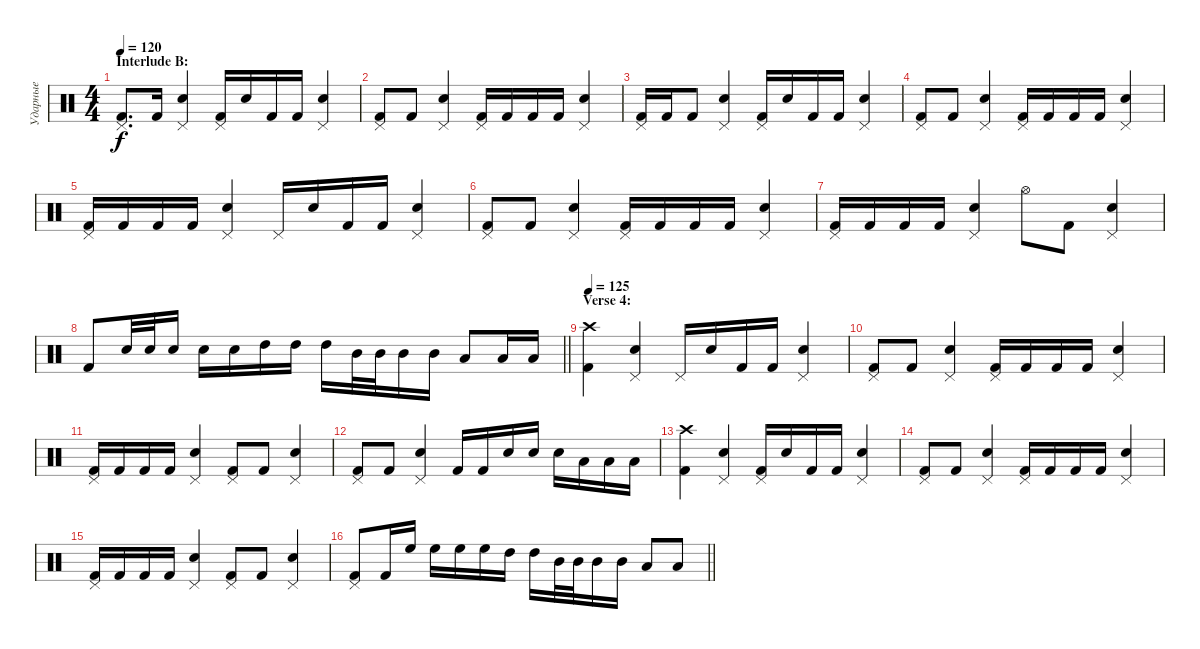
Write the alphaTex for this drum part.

\track ("Ударные" "Ударные") {instrument percussion}
\staff {score}
\articulation defaults
\ts (4 4)
\section ("" "Interlude B:")
\tempo 120
\clef neutral
\ks c
("Pedal Hi-Hat (hit)" "Kick (hit) 2").8{d dy f} "Kick (hit) 2".16 ("Pedal Hi-Hat (hit)" "Electric Snare (hit)").4 ("Pedal Hi-Hat (hit)" "Kick (hit) 2").16 "Electric Snare (hit)".16 "Kick (hit) 2".16 "Kick (hit) 2".16 ("Pedal Hi-Hat (hit)" "Electric Snare (hit)").4 |
("Pedal Hi-Hat (hit)" "Kick (hit) 2").8 "Kick (hit) 2".8 ("Pedal Hi-Hat (hit)" "Electric Snare (hit)").4 ("Pedal Hi-Hat (hit)" "Kick (hit) 2").16 "Kick (hit) 2".16 "Kick (hit) 2".16 "Kick (hit) 2".16 ("Pedal Hi-Hat (hit)" "Electric Snare (hit)").4 |
("Pedal Hi-Hat (hit)" "Kick (hit) 2").16 "Kick (hit) 2".16 "Kick (hit) 2".8 ("Pedal Hi-Hat (hit)" "Electric Snare (hit)").4 ("Pedal Hi-Hat (hit)" "Kick (hit) 2").16 "Electric Snare (hit)".16 "Kick (hit) 2".16 "Kick (hit) 2".16 ("Pedal Hi-Hat (hit)" "Electric Snare (hit)").4 |
("Pedal Hi-Hat (hit)" "Kick (hit) 2").8 "Kick (hit) 2".8 ("Pedal Hi-Hat (hit)" "Electric Snare (hit)").4 ("Pedal Hi-Hat (hit)" "Kick (hit) 2").16 "Kick (hit) 2".16 "Kick (hit) 2".16 "Kick (hit) 2".16 ("Pedal Hi-Hat (hit)" "Electric Snare (hit)").4 |
("Pedal Hi-Hat (hit)" "Kick (hit) 2").16 "Kick (hit) 2".16 "Kick (hit) 2".16 "Kick (hit) 2".16 ("Pedal Hi-Hat (hit)" "Electric Snare (hit)").4 "Pedal Hi-Hat (hit)".16 "Electric Snare (hit)".16 "Kick (hit) 2".16 "Kick (hit) 2".16 ("Pedal Hi-Hat (hit)" "Electric Snare (hit)").4 |
("Pedal Hi-Hat (hit)" "Kick (hit) 2").8 "Kick (hit) 2".8 ("Pedal Hi-Hat (hit)" "Electric Snare (hit)").4 ("Pedal Hi-Hat (hit)" "Kick (hit) 2").16 "Kick (hit) 2".16 "Kick (hit) 2".16 "Kick (hit) 2".16 ("Pedal Hi-Hat (hit)" "Electric Snare (hit)").4 |
("Pedal Hi-Hat (hit)" "Kick (hit) 2").16 "Kick (hit) 2".16 "Kick (hit) 2".16 "Kick (hit) 2".16 ("Pedal Hi-Hat (hit)" "Electric Snare (hit)").4 "Hi-Hat (open)".8 "Kick (hit) 2".8 ("Pedal Hi-Hat (hit)" "Electric Snare (hit)").4 |
\barLineRight lightlight "Kick (hit) 2".8 "Electric Snare (hit)".32 "Electric Snare (hit)".32 "Electric Snare (hit)".16 "Electric Snare (hit)".16 "Electric Snare (hit)".16 "High Tom (hit)".16 "High Tom (hit)".16 "High Tom (hit)".16 "Mid Tom (hit)".32 "Mid Tom (hit)".32 "Mid Tom (hit)".16 "Mid Tom (hit)".16 "Low Tom (hit)".8 "Low Tom (hit)".16 "Low Tom (hit)".16
|
\section ("" "Verse 4:")
\tempo 125
("Crash high (hit)" "Kick (hit) 2").4 ("Pedal Hi-Hat (hit)" "Electric Snare (hit)").4 "Pedal Hi-Hat (hit)".16 "Electric Snare (hit)".16 "Kick (hit) 2".16 "Kick (hit) 2".16 ("Pedal Hi-Hat (hit)" "Electric Snare (hit)").4 |
("Pedal Hi-Hat (hit)" "Kick (hit) 2").8 "Kick (hit) 2".8 ("Pedal Hi-Hat (hit)" "Electric Snare (hit)").4 ("Pedal Hi-Hat (hit)" "Kick (hit) 2").16 "Kick (hit) 2".16 "Kick (hit) 2".16 "Kick (hit) 2".16 ("Pedal Hi-Hat (hit)" "Electric Snare (hit)").4 |
("Pedal Hi-Hat (hit)" "Kick (hit) 2").16 "Kick (hit) 2".16 "Kick (hit) 2".16 "Kick (hit) 2".16 ("Pedal Hi-Hat (hit)" "Electric Snare (hit)").4 ("Pedal Hi-Hat (hit)" "Kick (hit) 2").8 "Kick (hit) 2".8 ("Pedal Hi-Hat (hit)" "Electric Snare (hit)").4 |
("Pedal Hi-Hat (hit)" "Kick (hit) 2").8 "Kick (hit) 2".8 ("Pedal Hi-Hat (hit)" "Electric Snare (hit)").4 "Kick (hit) 2".16 "Kick (hit) 2".16 "Electric Snare (hit)".16 "Electric Snare (hit)".16 "Electric Snare (hit)".16 "Low Tom (hit)".16 "Low Tom (hit)".16 "Low Tom (hit)".16 |
("Crash high (hit)" "Kick (hit) 2").4 ("Pedal Hi-Hat (hit)" "Electric Snare (hit)").4 ("Pedal Hi-Hat (hit)" "Kick (hit) 2").16 "Electric Snare (hit)".16 "Kick (hit) 2".16 "Kick (hit) 2".16 ("Pedal Hi-Hat (hit)" "Electric Snare (hit)").4 |
("Pedal Hi-Hat (hit)" "Kick (hit) 2").8 "Kick (hit) 2".8 ("Pedal Hi-Hat (hit)" "Electric Snare (hit)").4 ("Pedal Hi-Hat (hit)" "Kick (hit) 2").16 "Kick (hit) 2".16 "Kick (hit) 2".16 "Kick (hit) 2".16 ("Pedal Hi-Hat (hit)" "Electric Snare (hit)").4 |
("Pedal Hi-Hat (hit)" "Kick (hit) 2").16 "Kick (hit) 2".16 "Kick (hit) 2".16 "Kick (hit) 2".16 ("Pedal Hi-Hat (hit)" "Electric Snare (hit)").4 ("Pedal Hi-Hat (hit)" "Kick (hit) 2").8 "Kick (hit) 2".8 ("Pedal Hi-Hat (hit)" "Electric Snare (hit)").4 |
\barLineRight lightlight
("Pedal Hi-Hat (hit)" "Kick (hit) 2").8 "Kick (hit) 2".16 "High Floor Tom (hit)".16 "High Floor Tom (hit)".16 "High Floor Tom (hit)".16 "High Floor Tom (hit)".16 "High Tom (hit)".16 "High Tom (hit)".16 "Mid Tom (hit)".32 "Mid Tom (hit)".32 "Mid Tom (hit)".16 "Mid Tom (hit)".16 "Low Tom (hit)".8 "Low Tom (hit)".8
